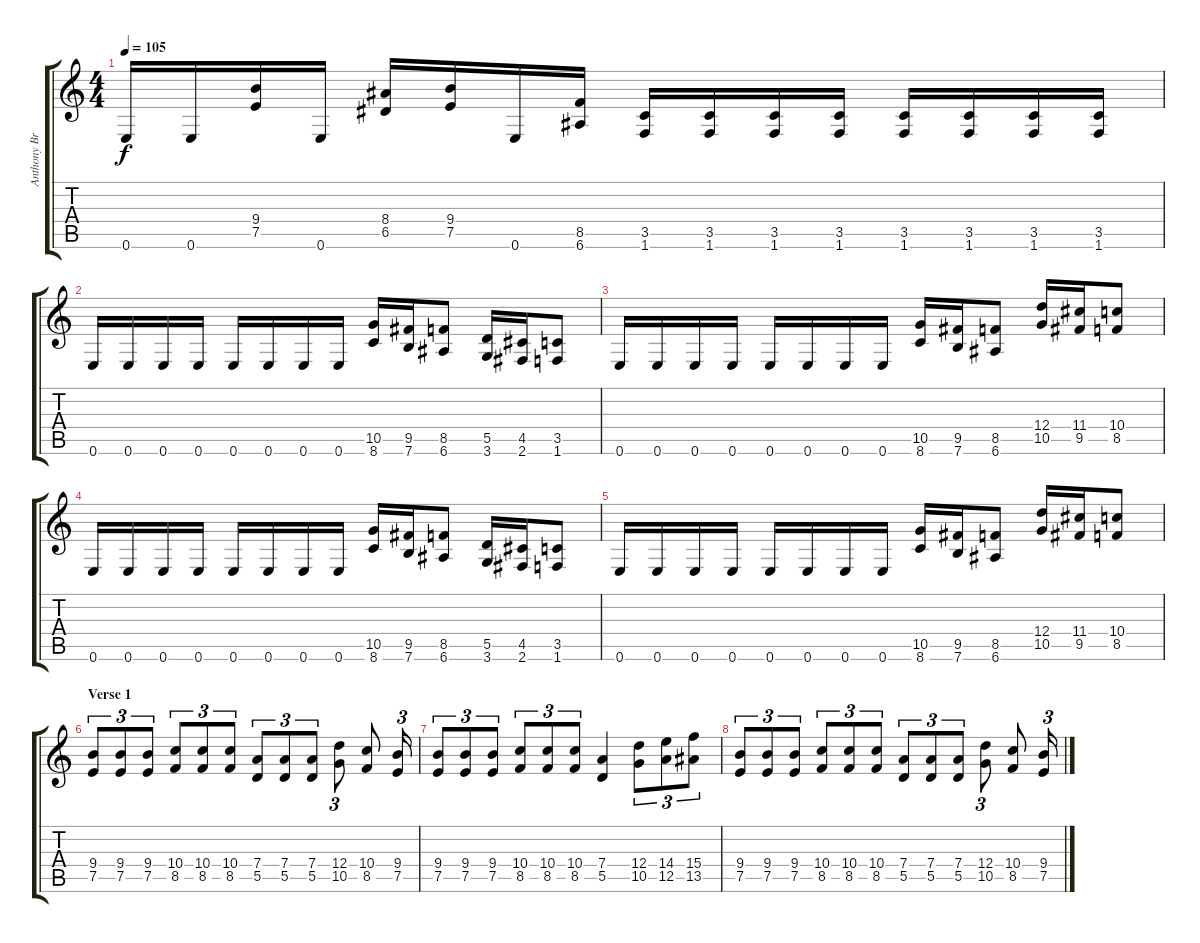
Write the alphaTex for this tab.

\track ("Anthony Bramante" "Anthony Br") {instrument distortionguitar}
\staff {score tabs}
\tuning (E4 B3 G3 D3 A2 E2) {hide}
\ts (4 4)
\tempo 105
\clef g2
\ks c
0.6.16{dy f} 0.6.16 (9.4 7.5).16 0.6.16 (8.4 6.5).16 (9.4 7.5).16 0.6.16 (8.5 6.6).16 (3.5 1.6).16 (3.5 1.6).16 (3.5 1.6).16 (3.5 1.6).16 (3.5 1.6).16 (3.5 1.6).16 (3.5 1.6).16 (3.5 1.6).16 |
0.6.16 0.6.16 0.6.16 0.6.16 0.6.16 0.6.16 0.6.16 0.6.16 (10.5 8.6).16 (9.5 7.6).16 (8.5 6.6).8 (5.5 3.6).16 (4.5 2.6).16 (3.5 1.6).8 |
0.6.16 0.6.16 0.6.16 0.6.16 0.6.16 0.6.16 0.6.16 0.6.16 (10.5 8.6).16 (9.5 7.6).16 (8.5 6.6).8 (12.4 10.5).16 (11.4 9.5).16 (10.4 8.5).8 |
0.6.16 0.6.16 0.6.16 0.6.16 0.6.16 0.6.16 0.6.16 0.6.16 (10.5 8.6).16 (9.5 7.6).16 (8.5 6.6).8 (5.5 3.6).16 (4.5 2.6).16 (3.5 1.6).8 |
0.6.16 0.6.16 0.6.16 0.6.16 0.6.16 0.6.16 0.6.16 0.6.16 (10.5 8.6).16 (9.5 7.6).16 (8.5 6.6).8 (12.4 10.5).16 (11.4 9.5).16 (10.4 8.5).8 |
\section ("" "Verse 1")
(9.4 7.5).8{tu (3 2)} (9.4 7.5).8{tu (3 2)} (9.4 7.5).8{tu (3 2)} (10.4 8.5).8{tu (3 2)} (10.4 8.5).8{tu (3 2)} (10.4 8.5).8{tu (3 2)} (7.4 5.5).8{tu (3 2)} (7.4 5.5).8{tu (3 2)} (7.4 5.5).8{tu (3 2)} (12.4 10.5).8{tu (3 2)} (10.4 8.5).8 (9.4 7.5).16{tu (3 2)} |
(9.4 7.5).8{tu (3 2)} (9.4 7.5).8{tu (3 2)} (9.4 7.5).8{tu (3 2)} (10.4 8.5).8{tu (3 2)} (10.4 8.5).8{tu (3 2)} (10.4 8.5).8{tu (3 2)} (7.4 5.5).4 (12.4 10.5).8{tu (3 2)} (14.4 12.5).8{tu (3 2)} (15.4 13.5).8{tu (3 2)} |
(9.4 7.5).8{tu (3 2)} (9.4 7.5).8{tu (3 2)} (9.4 7.5).8{tu (3 2)} (10.4 8.5).8{tu (3 2)} (10.4 8.5).8{tu (3 2)} (10.4 8.5).8{tu (3 2)} (7.4 5.5).8{tu (3 2)} (7.4 5.5).8{tu (3 2)} (7.4 5.5).8{tu (3 2)} (12.4 10.5).8{tu (3 2)} (10.4 8.5).8 (9.4 7.5).16{tu (3 2)}
